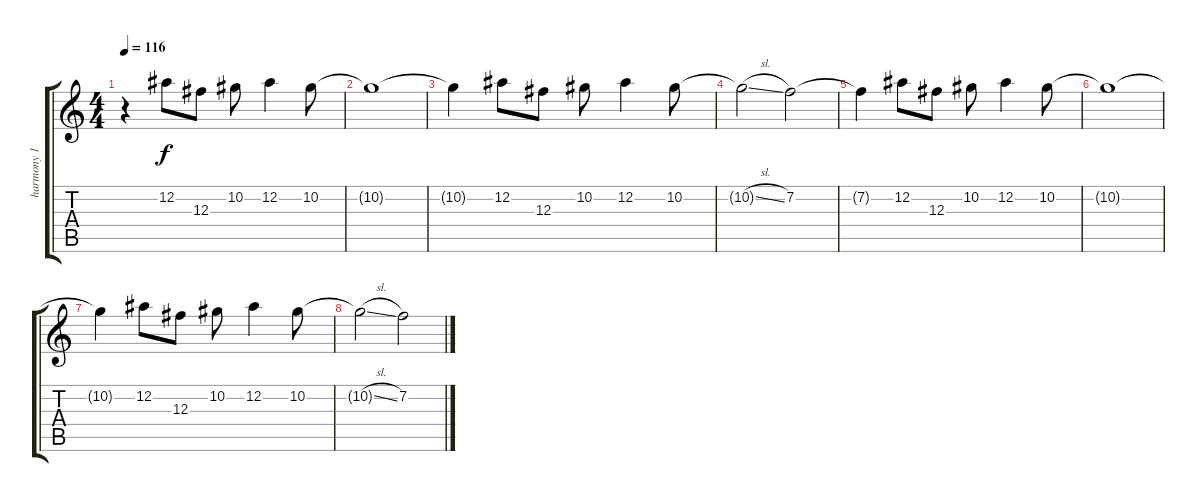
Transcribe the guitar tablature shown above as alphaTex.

\track ("harmony 1" "harmony 1") {instrument distortionguitar}
\staff {score tabs}
\tuning (Eb4 Bb3 Gb3 Db3 Ab2 Db2) {hide}
\ts (4 4)
\tempo 116
\clef g2
\ks c
r.4{dy f} 12.2.8 12.3.8 10.2.8 12.2.4 10.2.8 |
10.2{t}.1 |
10.2{t}.4 12.2.8 12.3.8 10.2.8 12.2.4 10.2.8 |
10.2{sl t}.2 7.2.2 |
7.2{t}.4 12.2.8 12.3.8 10.2.8 12.2.4 10.2.8 |
10.2{t}.1 |
10.2{t}.4 12.2.8 12.3.8 10.2.8 12.2.4 10.2.8 |
10.2{sl t}.2 7.2.2
